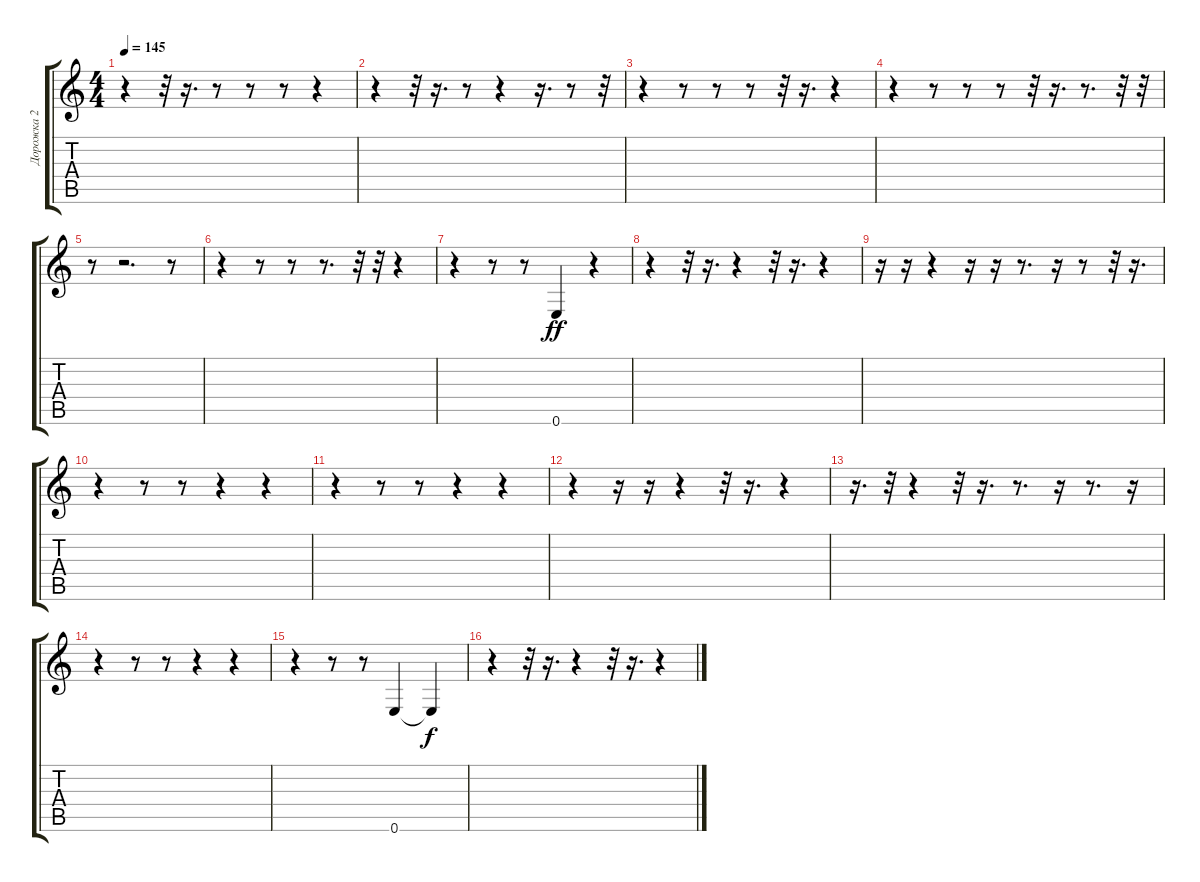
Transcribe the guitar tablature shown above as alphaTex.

\track ("Дорожка 2" "Дорожка 2") {instrument electricbassfinger}
\staff {score tabs}
\tuning (E4 B3 G3 D3 A2 E2) {hide}
\ts (4 4)
\tempo 145
\clef g2
\ks c
r.4{dy ff} r.32 r.16{d} r.8 r.8 r.8 r.4 |
r.4 r.32 r.16{d} r.8 r.4 r.16{d} r.8 r.32 |
r.4 r.8 r.8 r.8 r.32 r.16{d} r.4 |
r.4 r.8 r.8 r.8 r.32 r.16{d} r.8{d} r.32 r.32 |
r.8 r.2{d} r.8 |
r.4 r.8 r.8 r.8{d} r.32 r.32 r.4 |
r.4 r.8 r.8 0.6.4 r.4 |
r.4 r.32 r.16{d} r.4 r.32 r.16{d} r.4 |
r.16 r.16 r.4 r.16 r.16 r.8{d} r.16 r.8 r.32 r.16{d} |
r.4 r.8 r.8 r.4 r.4 |
r.4 r.8 r.8 r.4 r.4 |
r.4 r.16 r.16 r.4 r.32 r.16{d} r.4 |
r.16{d} r.32 r.4 r.32 r.16{d} r.8{d} r.16 r.8{d} r.16 |
r.4 r.8 r.8 r.4 r.4 |
r.4 r.8 r.8 0.6.4 0.6{t}.4{dy f} |
r.4 r.32 r.16{d} r.4 r.32 r.16{d} r.4
